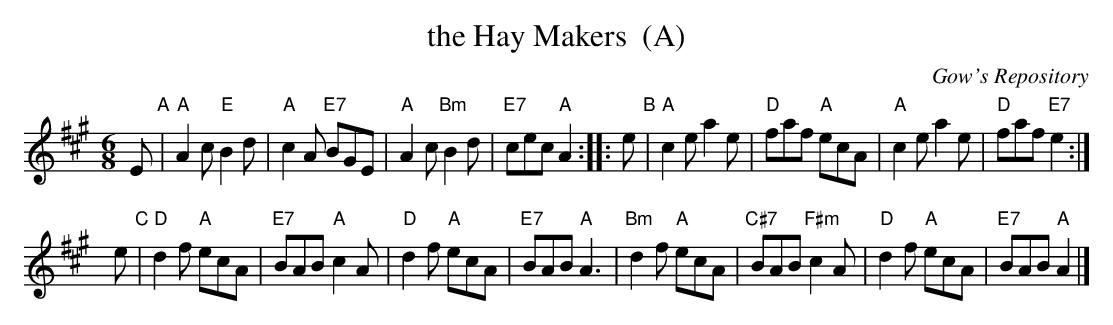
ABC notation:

X:1
T: the Hay Makers  (A)
O: Gow's Repository
M: 6/8
L: 1/8
K: A
   E "A" | "A"A2c "E"B2d |  "A"c2A  "E7"BGE | "A"A2c "Bm"B2d | "E7"cec  "A"A2 :|\
|: e "B" | "A"c2e    a2e |  "D"faf   "A"ecA | "A"c2e     a2e |  "D"faf "E7"e2 :|
  ye "C" | "D"d2f "A"ecA | "E7"BAB   "A"c2A | "D"d2f  "A"ecA | "E7"BAB  "A"A3  \
         |"Bm"d2f "A"ecA |"C#7"BAB "F#m"c2A | "D"d2f  "A"ecA | "E7"BAB  "A"A2 |]
